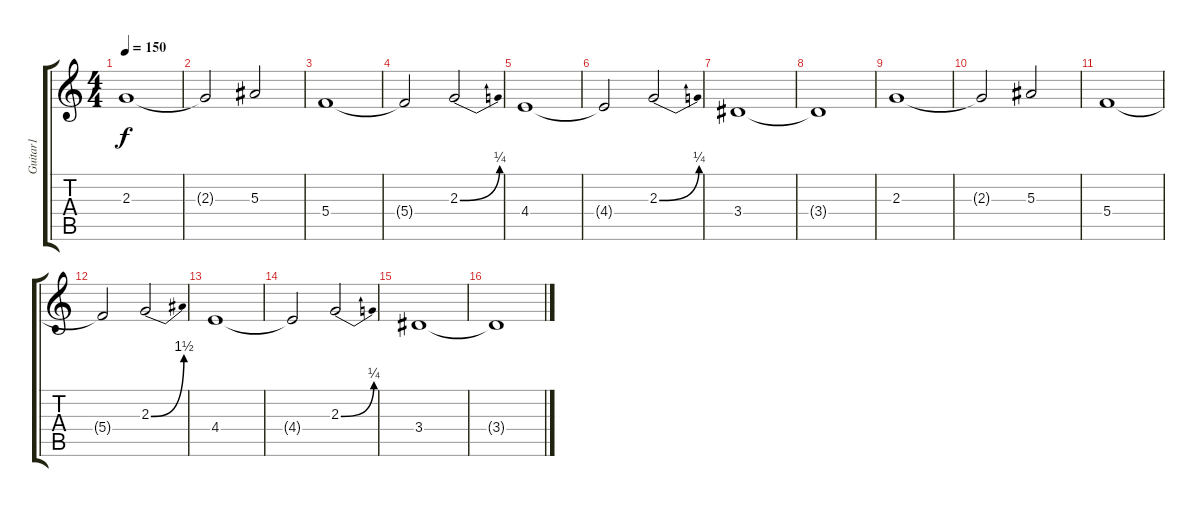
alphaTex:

\track ("Guitar1" "Guitar1") {instrument distortionguitar}
\staff {score tabs}
\tuning (D4 A3 F3 C3 G2 C2) {hide}
\ts (4 4)
\tempo 150
\clef g2
\ks c
2.3.1{dy f balance 8} |
2.3{t}.2 5.3.2 |
5.4.1 |
5.4{t}.2 2.3{be (bend 0 0 60 1)}.2 |
4.4.1 |
4.4{t}.2 2.3{be (bend 0 0 60 1)}.2 |
3.4.1 |
3.4{t}.1 |
2.3.1{balance 8} |
2.3{t}.2 5.3.2 |
5.4.1 |
5.4{t}.2 2.3{be (bend 0 0 60 6)}.2 |
4.4.1 |
4.4{t}.2 2.3{be (bend 0 0 60 1)}.2 |
3.4.1 |
3.4{t}.1
